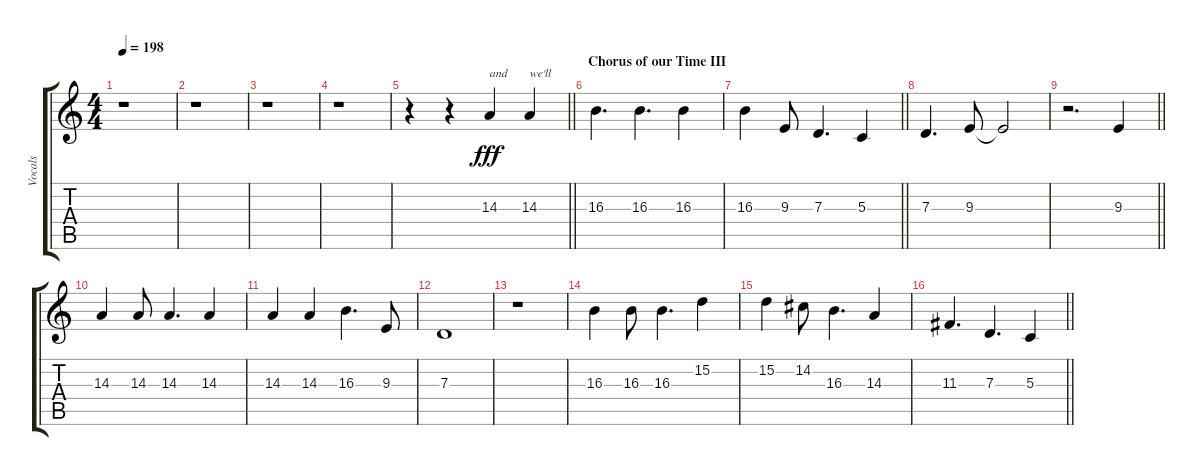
\track ("Vocals" "Vocals") {instrument altosax}
\staff {score tabs}
\tuning (E4 B3 G3 D3 A2 E2) {hide}
\ts (4 4)
\tempo 198
\clef g2
\ks c
r.1{dy f} |
r.1 |
r.1 |
r.1 |
\barLineRight lightlight
r.4 r.4 14.3.4{txt "and" dy fff} 14.3.4{txt "we'll"} |
\section ("" "Chorus of our Time III")
16.3.4{d} 16.3.4{d} 16.3.4 |
\barLineRight lightlight
16.3.4 9.3.8 7.3.4{d} 5.3.4 |
7.3.4{d} 9.3.8 9.3{t}.2 |
\barLineRight lightlight
r.2{d} 9.3.4 |
14.3.4 14.3.8 14.3.4{d} 14.3.4 |
14.3.4 14.3.4 16.3.4{d} 9.3.8 |
7.3.1 |
r.1 |
16.3.4 16.3.8 16.3.4{d} 15.2.4 |
15.2.4 14.2.8 16.3.4{d} 14.3.4 |
\barLineRight lightlight
11.3.4{d} 7.3.4{d} 5.3.4
